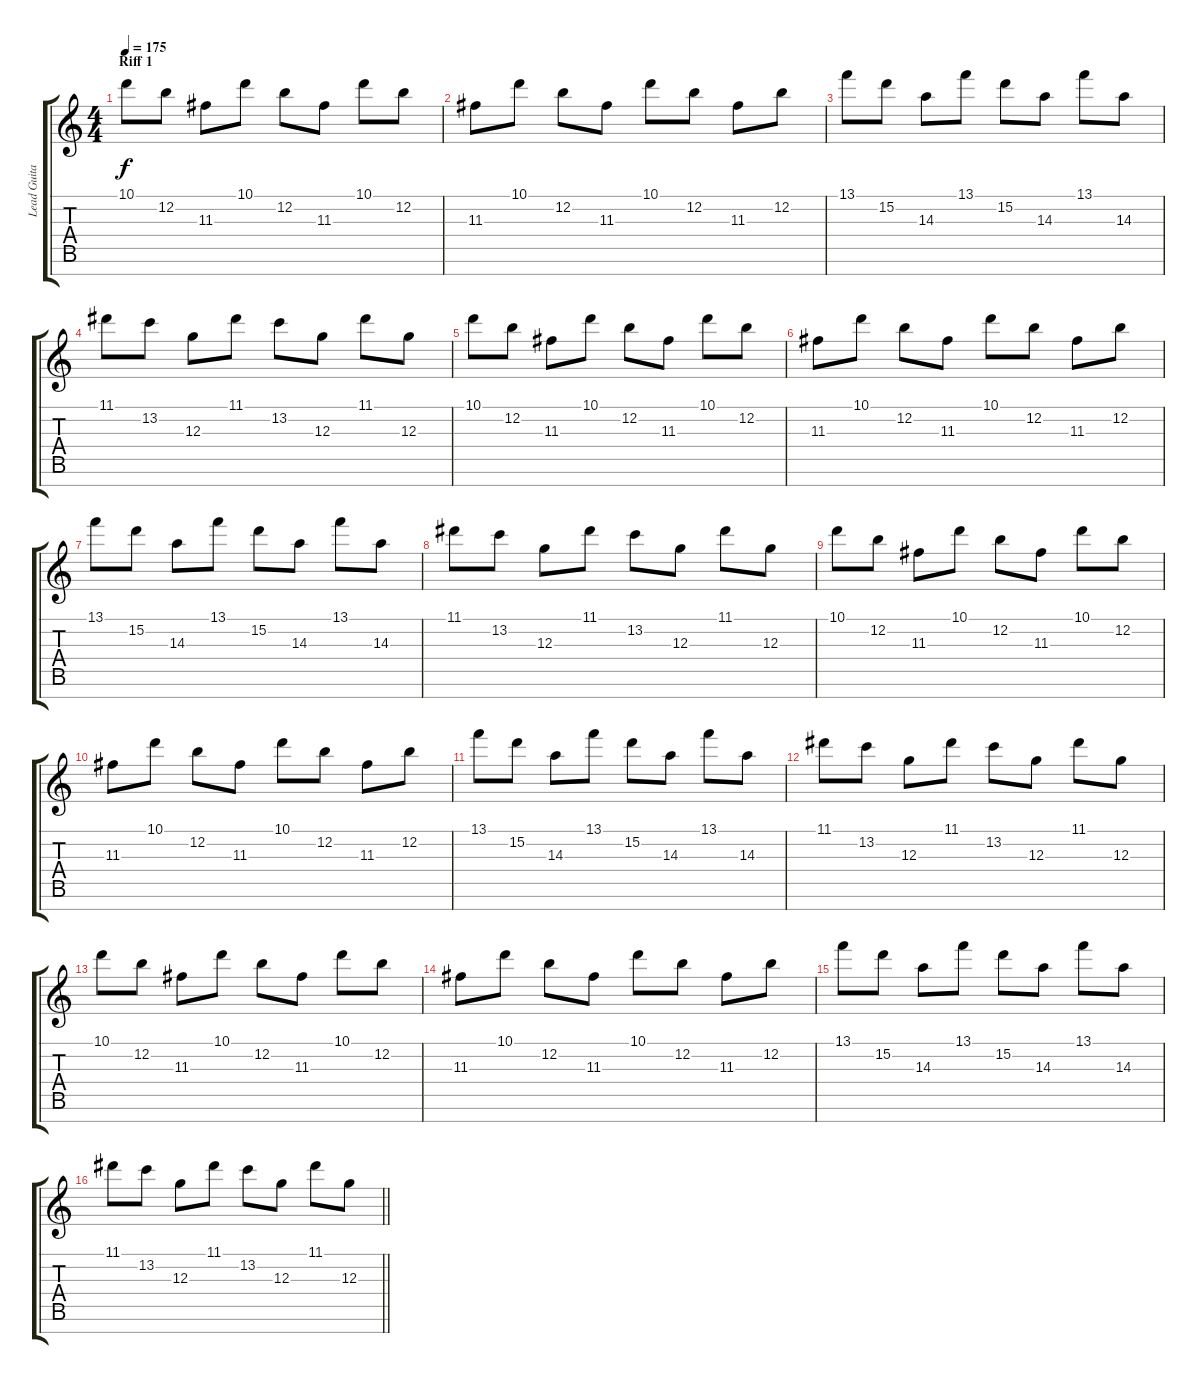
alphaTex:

\track ("Lead Guitar" "Lead Guita") {instrument distortionguitar}
\staff {score tabs}
\tuning (E4 B3 G3 D3 A2 E2 B1) {hide}
\ts (4 4)
\section ("" "Riff 1")
\tempo 175
\clef g2
\ks c
10.1.8{dy f} 12.2.8 11.3.8 10.1.8 12.2.8 11.3.8 10.1.8 12.2.8 |
11.3.8 10.1.8 12.2.8 11.3.8 10.1.8 12.2.8 11.3.8 12.2.8 |
13.1.8 15.2.8 14.3.8 13.1.8 15.2.8 14.3.8 13.1.8 14.3.8 |
11.1.8 13.2.8 12.3.8 11.1.8 13.2.8 12.3.8 11.1.8 12.3.8 |
10.1.8 12.2.8 11.3.8 10.1.8 12.2.8 11.3.8 10.1.8 12.2.8 |
11.3.8 10.1.8 12.2.8 11.3.8 10.1.8 12.2.8 11.3.8 12.2.8 |
13.1.8 15.2.8 14.3.8 13.1.8 15.2.8 14.3.8 13.1.8 14.3.8 |
11.1.8 13.2.8 12.3.8 11.1.8 13.2.8 12.3.8 11.1.8 12.3.8 |
10.1.8 12.2.8 11.3.8 10.1.8 12.2.8 11.3.8 10.1.8 12.2.8 |
11.3.8 10.1.8 12.2.8 11.3.8 10.1.8 12.2.8 11.3.8 12.2.8 |
13.1.8 15.2.8 14.3.8 13.1.8 15.2.8 14.3.8 13.1.8 14.3.8 |
11.1.8 13.2.8 12.3.8 11.1.8 13.2.8 12.3.8 11.1.8 12.3.8 |
10.1.8 12.2.8 11.3.8 10.1.8 12.2.8 11.3.8 10.1.8 12.2.8 |
11.3.8 10.1.8 12.2.8 11.3.8 10.1.8 12.2.8 11.3.8 12.2.8 |
13.1.8 15.2.8 14.3.8 13.1.8 15.2.8 14.3.8 13.1.8 14.3.8 |
\barLineRight lightlight
11.1.8 13.2.8 12.3.8 11.1.8 13.2.8 12.3.8 11.1.8 12.3.8
